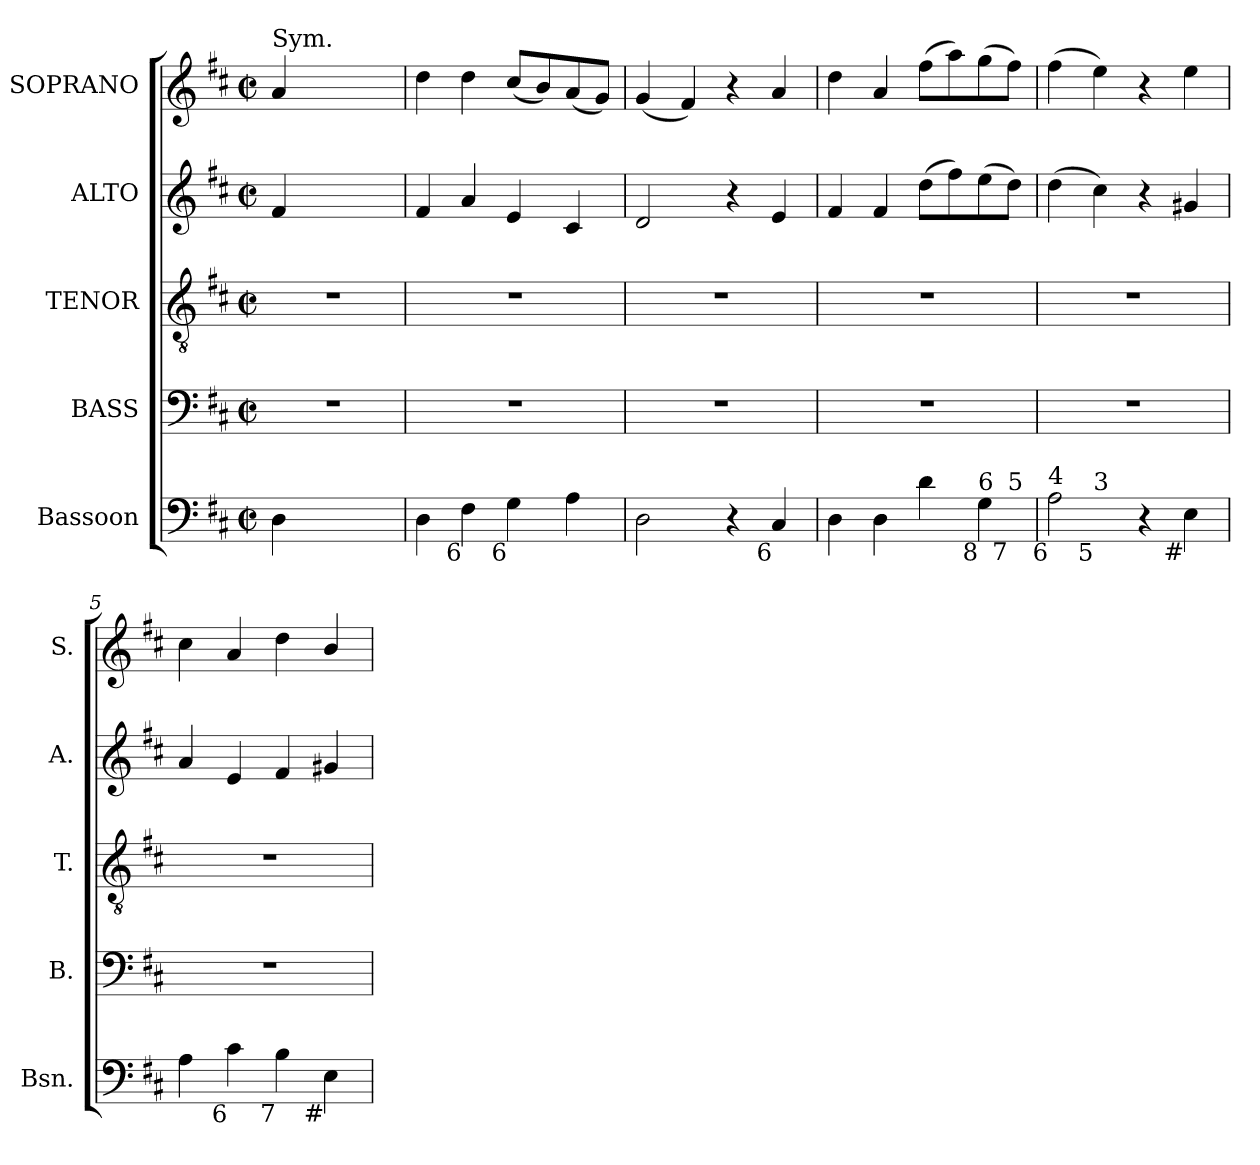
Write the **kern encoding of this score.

**kern	**kern	**kern	**kern	**kern
*part5	*part4	*part3	*part2	*part1
*staff5	*staff4	*staff3	*staff2	*staff1
*I"Bassoon	*I"BASS	*I"TENOR	*I"ALTO	*I"SOPRANO
*I'Bsn.	*I'B.	*I'T.	*I'A.	*I'S.
!!LO:PB:g=z
*clefF4	*clefF4	*clefGv2	*clefG2	*clefG2
*	*	*ITrd7c12	*	*
*k[f#c#]	*k[f#c#]	*k[f#c#]	*k[f#c#]	*k[f#c#]
*D:	*D:	*D:	*D:	*D:
*M2/2	*M2/2	*M2/2	*M2/2	*M2/2
*met(c|)	*met(c|)	*met(c|)	*met(c|)	*met(c|)
=	=	=	=	=
!	!	!	!	!LO:TX:a:t=Sym.
!	!LO:N:vis=1	!LO:N:vis=1	!	!
4Di\	1r	1r	4f#i/	4ai/
2.ryy	.	.	2.ryy	2.ryy
=1	=1	=1	=1	=1
4Di\	1r	1r	4f#i/	4ddi\
!LO:TX:b:rj:t=6	!	!	!	!
4F#i\	.	.	4ai/	4ddi\
!LO:TX:b:rj:t=6	!	!	!	!
4Gi\	.	.	4ei/	(8cc#i/L
.	.	.	.	8bi/)
4Ai\	.	.	4c#i/	(8ai/
.	.	.	.	8gi/J)
=2	=2	=2	=2	=2
2Di\	1r	1r	2di/	(4gi/
.	.	.	.	4f#i/)
4r	.	.	4r	4r
!LO:TX:b:rj:t=6	!	!	!	!
4C#i/	.	.	4ei/	4ai/
=3	=3	=3	=3	=3
*^	*	*	*	*
4Di\	2..ryy	1r	1r	4f#i/	4ddi\
4Di\	.	.	.	4f#i/	4ai/
4di\	.	.	.	(8ddi\L	(8ff#i\L
.	.	.	.	8ff#i\)	8aai\)
!LO:TX:b:rj:t=8	!	!	!	!	!
!LO:TX:t=6	!	!	!	!	!
4Gi\	.	.	.	(8eei\	(8ggi\
!	!LO:TX:b:rj:t=7	!	!	!	!
!	!LO:TX:t=5	!	!	!	!
.	8ryy	.	.	8ddi\J)	8ff#i\J)
=4	=4	=4	=4	=4	=4
!LO:TX:b:rj:t=6	!	!	!	!	!
!LO:TX:t=4	!	!	!	!	!
2Ai\	4ryy	1r	1r	(4ddi\	(4ff#i\
!	!LO:TX:b:rj:t=5	!	!	!	!
!	!LO:TX:t=3	!	!	!	!
.	2.ryy	.	.	4cc#i\)	4eei\)
4r	.	.	.	4r	4r
!LO:TX:b:rj:t=#	!	!	!	!	!
4Ei\	.	.	.	4g#Xi/	4eei\
*v	*v	*	*	*	*
=5	=5	=5	=5	=5
4Ai\	1r	1r	4ai/	4cc#i\
!LO:TX:b:rj:t=6	!	!	!	!
4c#i\	.	.	4ei/	4ai/
!LO:TX:b:rj:t=7	!	!	!	!
4Bi\	.	.	4f#i/	4ddi\
!LO:TX:b:rj:t=#	!	!	!	!
4Ei\	.	.	4g#Xi/	4bi/
=	=	=	=	=
*-	*-	*-	*-	*-
